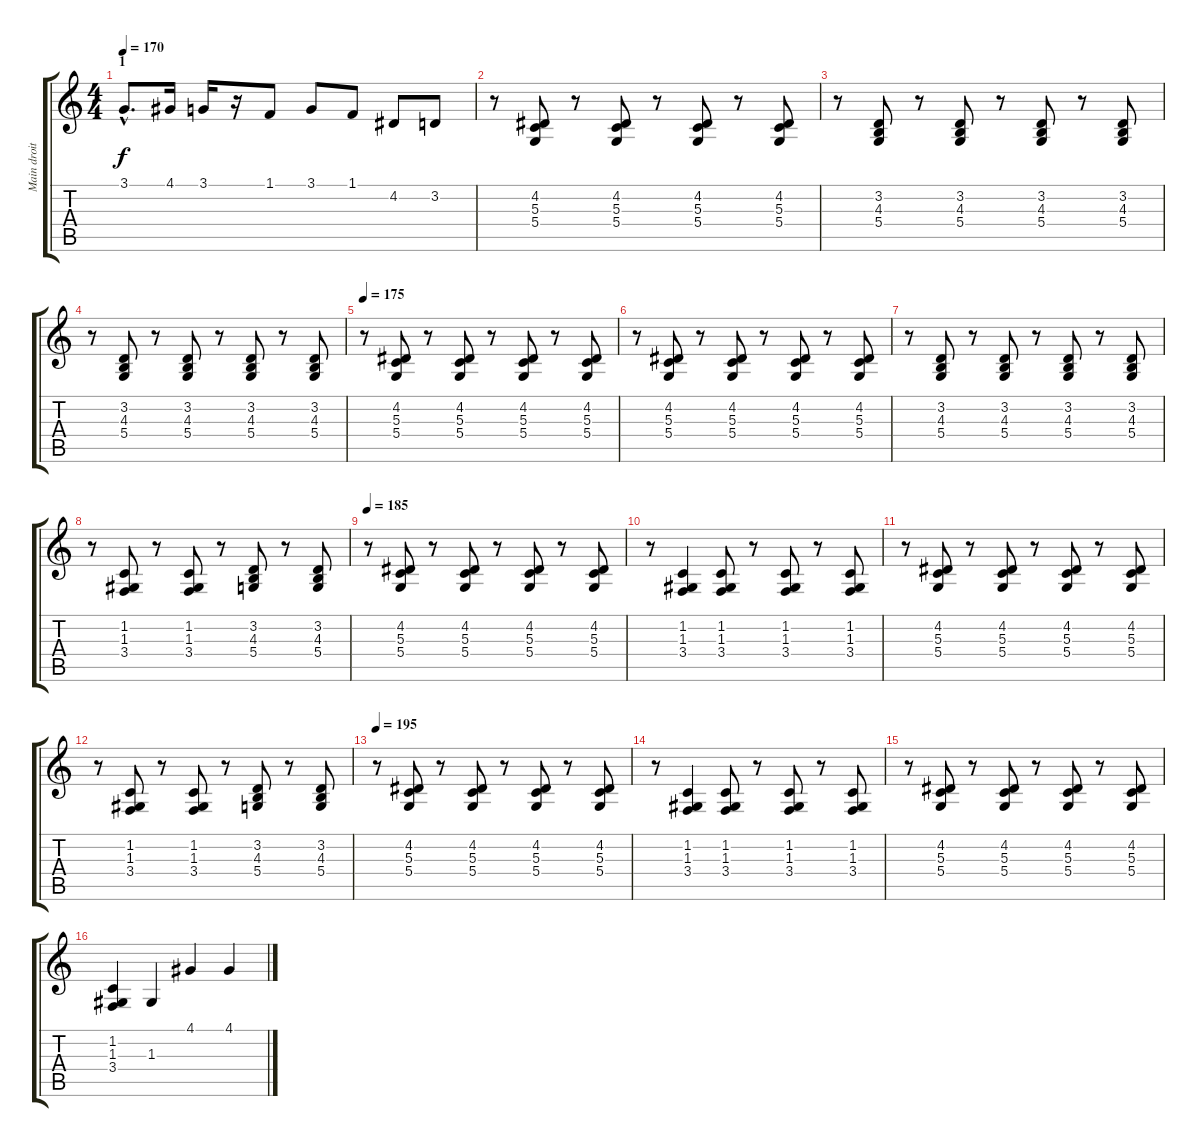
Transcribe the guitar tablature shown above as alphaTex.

\track ("Main droite" "Main droit") {instrument acousticgrandpiano}
\staff {score tabs}
\tuning (E4 B3 G3 D3 A2 E2) {hide}
\ts (4 4)
\section ("" "1")
\tempo 170
\clef g2
\ks c
3.1{hac}.8{d dy f instrument acousticgrandpiano} 4.1.16 3.1.16 r.16 1.1.8 3.1.8 1.1.8 4.2.8 3.2.8 |
r.8 (4.2 5.3 5.4).8 r.8 (4.2 5.3 5.4).8 r.8 (4.2 5.3 5.4).8 r.8 (4.2 5.3 5.4).8 |
r.8 (3.2 4.3 5.4).8 r.8 (3.2 4.3 5.4).8 r.8 (3.2 4.3 5.4).8 r.8 (3.2 4.3 5.4).8 |
r.8 (3.2 4.3 5.4).8 r.8 (3.2 4.3 5.4).8 r.8 (3.2 4.3 5.4).8 r.8 (3.2 4.3 5.4).8 |
\tempo 175
r.8 (4.2 5.3 5.4).8 r.8 (4.2 5.3 5.4).8 r.8 (4.2 5.3 5.4).8 r.8 (4.2 5.3 5.4).8 |
r.8 (4.2 5.3 5.4).8 r.8 (4.2 5.3 5.4).8 r.8 (4.2 5.3 5.4).8 r.8 (4.2 5.3 5.4).8 |
r.8 (3.2 4.3 5.4).8 r.8 (3.2 4.3 5.4).8 r.8 (3.2 4.3 5.4).8 r.8 (3.2 4.3 5.4).8 |
r.8 (1.2 1.3 3.4).8 r.8 (1.2 1.3 3.4).8 r.8 (3.2 4.3 5.4).8 r.8 (3.2 4.3 5.4).8 |
\tempo 185
r.8 (4.2 5.3 5.4).8 r.8 (4.2 5.3 5.4).8 r.8 (4.2 5.3 5.4).8 r.8 (4.2 5.3 5.4).8 |
r.8 (1.2 1.3 3.4).4 (1.2 1.3 3.4).8 r.8 (1.2 1.3 3.4).8 r.8 (1.2 1.3 3.4).8 |
r.8 (4.2 5.3 5.4).8 r.8 (4.2 5.3 5.4).8 r.8 (4.2 5.3 5.4).8 r.8 (4.2 5.3 5.4).8 |
r.8 (1.2 1.3 3.4).8 r.8 (1.2 1.3 3.4).8 r.8 (3.2 4.3 5.4).8 r.8 (3.2 4.3 5.4).8 |
\tempo 195
r.8 (4.2 5.3 5.4).8 r.8 (4.2 5.3 5.4).8 r.8 (4.2 5.3 5.4).8 r.8 (4.2 5.3 5.4).8 |
r.8 (1.2 1.3 3.4).4 (1.2 1.3 3.4).8 r.8 (1.2 1.3 3.4).8 r.8 (1.2 1.3 3.4).8 |
r.8 (4.2 5.3 5.4).8 r.8 (4.2 5.3 5.4).8 r.8 (4.2 5.3 5.4).8 r.8 (4.2 5.3 5.4).8 |
(1.2 1.3 3.4).4 1.3.4 4.1.4 4.1.4
